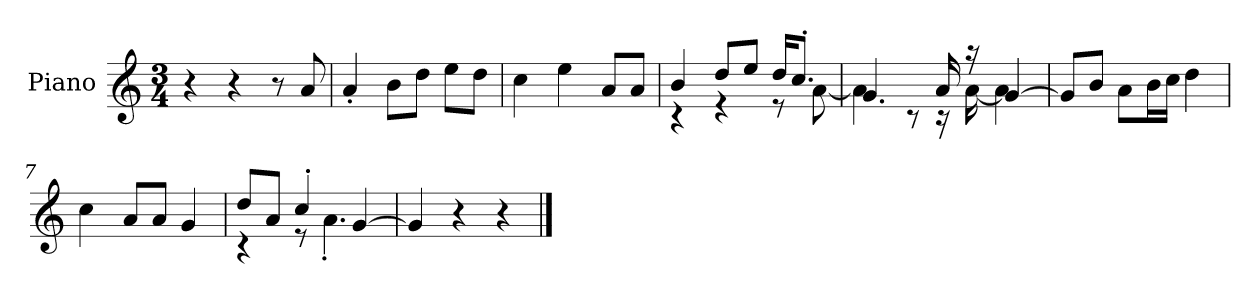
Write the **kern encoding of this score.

**kern
*part1
*staff1
*I"Piano
*I'P-no
*clefG2
*k[]
*M3/4
*MM176
=1
4r
4r
8r
8a/
=2
4a'/
8b\L
8dd\J
8ee\L
8dd\J
=3
4cc\
4ee\
8a/L
8a/J
=4
*^
4b/	4r
8dd/L	4r
8ee/J	.
16dd/KL	8r
8.cc'/J	.
.	[8a\
=5	=5
4.g/	4a\]
.	8r
16a/	16r
16r	[16a\
[4g/	4a\]
*v	*v
=6
8g/L]
8b/J
8a\L
16b\L
16cc\JJ
4dd\
=7
4cc\
8a/L
8a/J
4g/
!!LO:LB:g=z
=8
*^
8dd/L	4r
8a/J	.
4cc'/	8r
.	4.a'\
[4g/	.
*v	*v
=9
4g/]
4r
4r
==
*-
